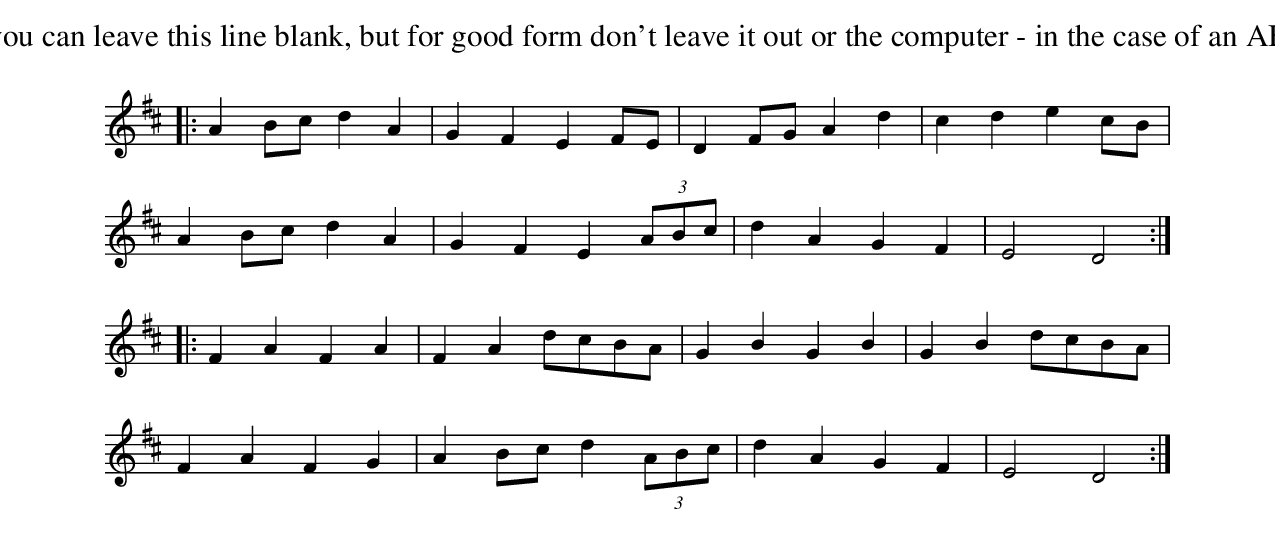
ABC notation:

X:1
T:Old Tom of Oxford (T tells us that this is the title - you can leave this line blank, but for good form don't leave it out or the computer - in the case of an ABC decoder - would have problems reading the tune)
K:Dmaj (This is the key signature and - really if we're being pernickety - should come last in the header, right before the tune starts)
M:4/4 (The time signature)
L:1/4 (The default length of any note in the piece - here we are told that the default length, unless otherwise stated, is a crotchet - if it had been a quaver, it would have said 1/8).
|: A B/c/ d A | G F E F/E/ | D F/G/ A d | c d e c/B/ |
A B/c/ d A | G F E (3A/B/c/ | d A G F | E2 D2 :|
|: F A F A | F A d/c/B/A/ | G B G B | G B d/c/B/A/ |
F A F G | A B/c/ d (3A/B/c/ | d A G F | E2 D2 :|
